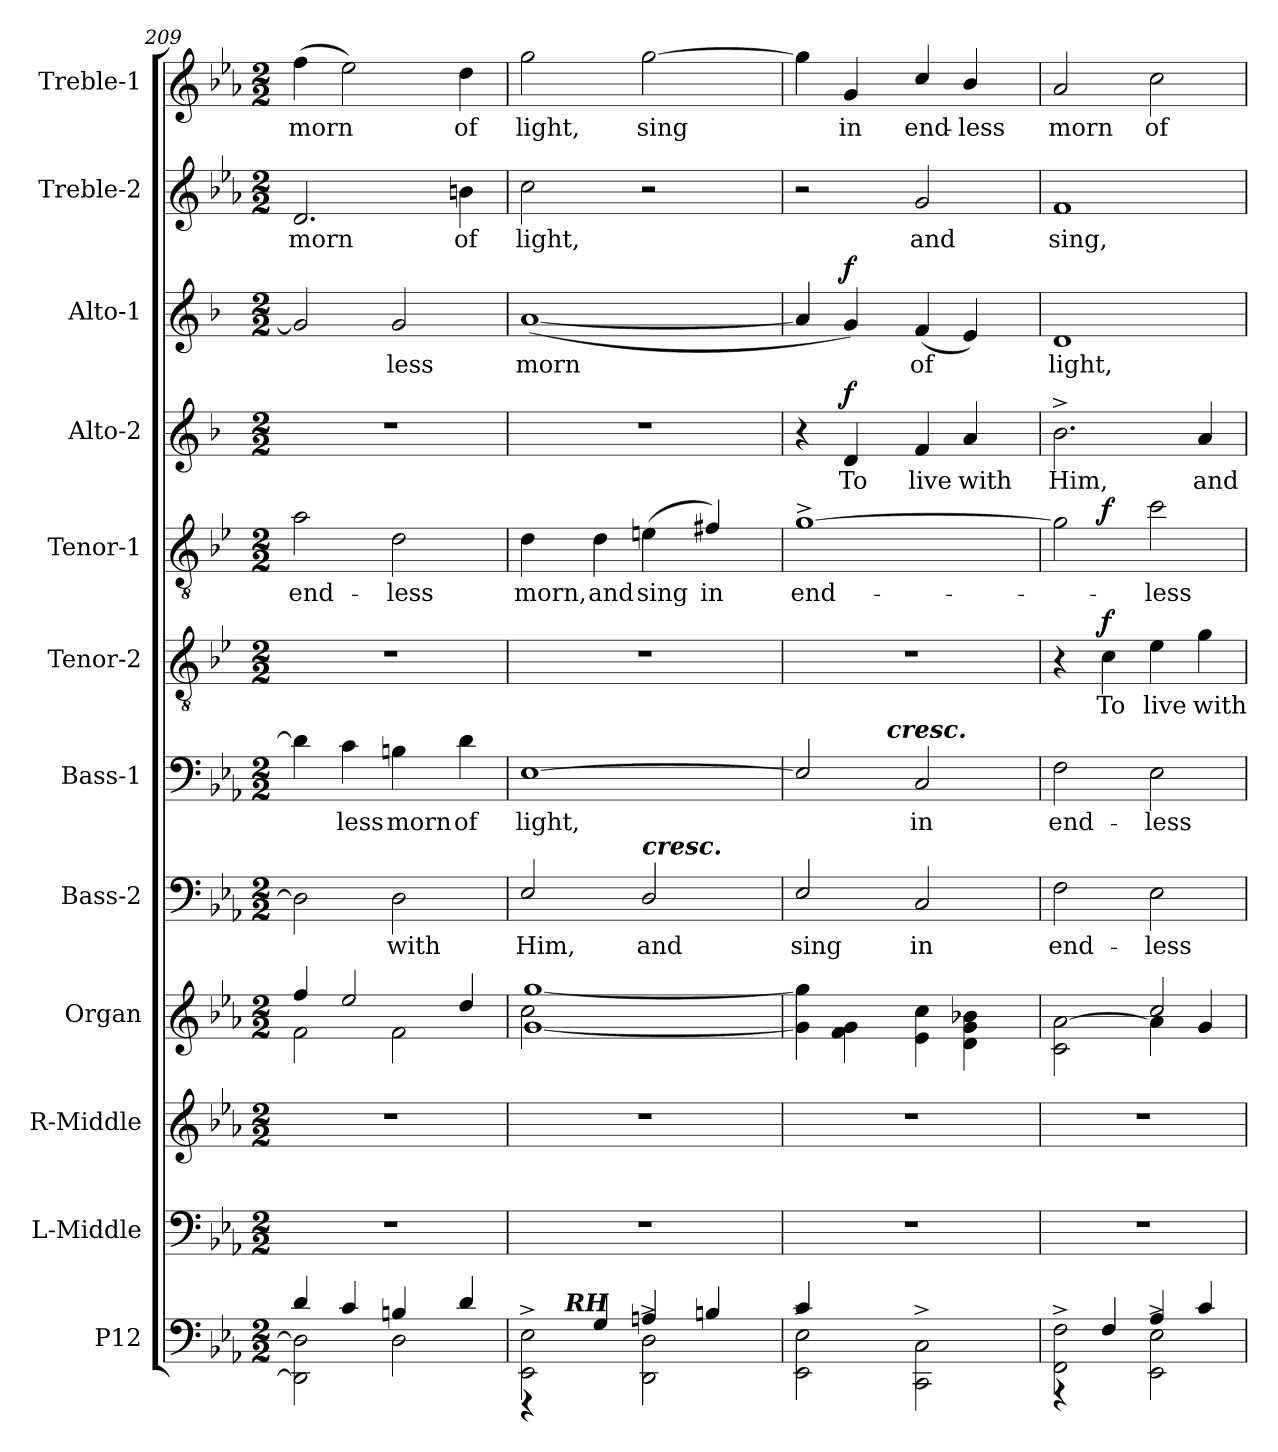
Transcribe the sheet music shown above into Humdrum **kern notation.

**kern	**kern	**kern	**kern	**kern	**text	**kern	**text	**kern	**text	**dynam	**kern	**text	**dynam	**kern	**text	**dynam	**kern	**text	**dynam	**kern	**text	**kern	**text
*part12	*part11	*part10	*part9	*part8	*part8	*part7	*part7	*part6	*part6	*part6	*part5	*part5	*part5	*part4	*part4	*part4	*part3	*part3	*part3	*part2	*part2	*part1	*part1
*staff12	*staff11	*staff10	*staff9	*staff8	*staff8	*staff7	*staff7	*staff6	*staff6	*staff6	*staff5	*staff5	*staff5	*staff4	*staff4	*staff4	*staff3	*staff3	*staff3	*staff2	*staff2	*staff1	*staff1
*I"P12	*I"L-Middle	*I"R-Middle	*I"Organ	*I"Bass-2	*	*I"Bass-1	*	*I"Tenor-2	*	*	*I"Tenor-1	*	*	*I"Alto-2	*	*	*I"Alto-1	*	*	*I"Treble-2	*	*I"Treble-1	*
*	*I'L-M	*	*I'Organ	*I'B2:	*	*I'B1:	*	*I'T2:	*	*	*I'T1:	*	*	*I'A2:	*	*	*I'A1:	*	*	*	*	*	*
*clefF4	*clefF4	*clefG2	*clefG2	*clefF4	*	*clefF4	*	*clefGv2	*	*	*clefGv2	*	*	*clefG2	*	*	*clefG2	*	*	*clefG2	*	*clefG2	*
*	*	*	*	*	*	*	*	*ITrd4c7	*	*	*ITrd4c7	*	*	*ITrd1c2	*	*	*ITrd1c2	*	*	*ITrd-7c-12	*	*ITrd-7c-12	*
*k[b-e-a-]	*k[b-e-a-]	*k[b-e-a-]	*k[b-e-a-]	*k[b-e-a-]	*	*k[b-e-a-]	*	*k[b-e-a-]	*	*	*k[b-e-a-]	*	*	*k[b-e-a-]	*	*	*k[b-e-a-]	*	*	*k[b-e-a-]	*	*k[b-e-a-]	*
*E-:	*E-:	*E-:	*E-:	*E-:	*	*E-:	*	*E-:	*	*	*E-:	*	*	*E-:	*	*	*E-:	*	*	*E-:	*	*E-:	*
*M2/2	*M2/2	*M2/2	*M2/2	*M2/2	*	*M2/2	*	*M2/2	*	*	*M2/2	*	*	*M2/2	*	*	*M2/2	*	*	*M2/2	*	*M2/2	*
=209	=209	=209	=209	=209	=209	=209	=209	=209	=209	=209	=209	=209	=209	=209	=209	=209	=209	=209	=209	=209	=209	=209	=209
*^	*	*	*^	*	*	*	*	*	*	*	*	*	*	*	*	*	*	*	*	*	*	*	*
!	!	!	!	!	!	!	!	!	!	!	!	!	!	!LO:LY:b:color=#000000	!	!	!	!	!	!	!	!	!	!	!
!	!	!	!	!	!	!	!	!	!	!	!	!	!	!	!	!	!	!	!	!	!	!	!LO:LY:b:color=#000000	!	!
!	!	!	!	!	!	!	!	!	!	!	!	!	!	!	!	!	!	!	!	!	!	!	!	!	!LO:LY:b:color=#000000
2DDi\] 2Di]	4di/	1r	1r	2fi\	4ffi/	2Di\]	.	4di\]	.	1r	.	.	2di\	end-	.	1r	.	.	2fi/]	.	.	2.ddi/	morn	(4fffi\	morn
!	!	!	!	!	!	!	!	!	!LO:LY:b:color=#000000	!	!	!	!	!	!	!	!	!	!	!	!	!	!	!	!
.	4ci/	.	.	.	2ee-i/	.	.	4ci\	-less	.	.	.	.	.	.	.	.	.	.	.	.	.	.	2eee-i\)	.
!	!	!	!	!	!	!	!LO:LY:b:color=#000000	!	!	!	!	!	!	!	!	!	!	!	!	!	!	!	!	!	!
!	!	!	!	!	!	!	!	!	!LO:LY:b:color=#000000	!	!	!	!	!	!	!	!	!	!	!	!	!	!	!	!
!	!	!	!	!	!	!	!	!	!	!	!	!	!	!LO:LY:b:color=#000000	!	!	!	!	!	!	!	!	!	!	!
!	!	!	!	!	!	!	!	!	!	!	!	!	!	!	!	!	!	!	!	!LO:LY:b:color=#000000	!	!	!	!	!
2Di\	4Bni/	.	.	2fi\	.	2Di\	with	4Bni\	morn	.	.	.	2Gi\	-less	.	.	.	.	2fi/	-less	.	.	.	.	.
!	!	!	!	!	!	!	!	!	!LO:LY:b:color=#000000	!	!	!	!	!	!	!	!	!	!	!	!	!	!	!	!
!	!	!	!	!	!	!	!	!	!	!	!	!	!	!	!	!	!	!	!	!	!	!	!LO:LY:b:color=#000000	!	!
!	!	!	!	!	!	!	!	!	!	!	!	!	!	!	!	!	!	!	!	!	!	!	!	!	!LO:LY:b:color=#000000
.	4di/	.	.	.	4ddi/	.	.	4di\	of	.	.	.	.	.	.	.	.	.	.	.	.	4bbni\	of	4dddi\	of
!!LO:PB:g=z
=210	=210	=210	=210	=210	=210	=210	=210	=210	=210	=210	=210	=210	=210	=210	=210	=210	=210	=210	=210	=210	=210	=210	=210	=210	=210
!	!	!	!	!	!	!	!LO:LY:b:color=#000000	!	!	!	!	!	!	!	!	!	!	!	!	!	!	!	!	!	!
!	!	!	!	!	!	!	!	!	!LO:LY:b:color=#000000	!	!	!	!	!	!	!	!	!	!	!	!	!	!	!	!
!	!	!	!	!	!	!	!	!	!	!	!	!	!	!LO:LY:b:color=#000000	!	!	!	!	!	!	!	!	!	!	!
!	!	!	!	!	!	!	!	!	!	!	!	!	!	!	!	!	!	!	!	!LO:LY:b:color=#000000	!	!	!	!	!
!	!	!	!	!	!	!	!	!	!	!	!	!	!	!	!	!	!	!	!	!	!	!	!LO:LY:b:color=#000000	!	!
!	!	!	!	!	!	!	!	!	!	!	!	!	!	!	!	!	!	!	!	!	!	!	!	!	!LO:LY:b:color=#000000
*	*^	*	*	*	*	*	*	*	*	*	*	*	*	*	*	*	*	*	*	*	*	*	*	*	*
2EE-i\^ 2E-i^	4r	8ryy	1r	1r	2cci\	[1gi [1ggi	2E-i/	Him,	[1E-i	light,	1r	.	.	4Gi\	morn,	.	1r	.	.	([1gi	morn	.	2ccci\	light,	2gggi\	light,
.	.	64ryy	.	.	.	.	.	.	.	.	.	.	.	.	.	.	.	.	.	.	.	.	.	.	.	.
.	.	256ryy	.	.	.	.	.	.	.	.	.	.	.	.	.	.	.	.	.	.	.	.	.	.	.	.
!	!	!LO:TX:a:Bi:t=RH	!	!	!	!	!	!	!	!	!	!	!	!	!	!	!	!	!	!	!	!	!	!	!	!
.	.	2ryy	.	.	.	.	.	.	.	.	.	.	.	.	.	.	.	.	.	.	.	.	.	.	.	.
!	!	!	!	!	!	!	!	!	!	!	!	!	!	!	!LO:LY:b:color=#000000	!	!	!	!	!	!	!	!	!	!	!
.	4Gi/	.	.	.	.	.	.	.	.	.	.	.	.	4Gi\	and	.	.	.	.	.	.	.	.	.	.	.
!	!	!	!	!	!	!	!	!LO:LY:b:color=#000000	!	!	!	!	!	!	!	!	!	!	!	!	!	!	!	!	!	!
!	!	!	!	!	!	!	!	!	!	!	!	!	!	!	!LO:LY:b:color=#000000	!	!	!	!	!	!	!	!	!	!	!
!	!	!	!	!	!	!	!LO:TX:a:Bi:t=cresc.	!	!	!	!	!	!	!	!	!	!	!	!	!	!	!	!	!	!	!
!	!	!	!	!	!	!	!	!	!	!	!	!	!	!	!	!	!	!	!	!	!	!	!	!	!	!LO:LY:b:color=#000000
2DDi\^ 2Di^	4Ani/	.	.	.	2ryy	.	2Di/	and	.	.	.	.	.	(4Ani\	sing	.	.	.	.	.	.	.	2r	.	[2gggi\	sing
.	.	4ryy	.	.	.	.	.	.	.	.	.	.	.	.	.	.	.	.	.	.	.	.	.	.	.	.
!	!	!	!	!	!	!	!	!	!	!	!	!	!	!	!LO:LY:b:color=#000000	!	!	!	!	!	!	!	!	!	!	!
.	4Bni/	.	.	.	.	.	.	.	.	.	.	.	.	4Bni/)	in	.	.	.	.	.	.	.	.	.	.	.
.	.	16ryy	.	.	.	.	.	.	.	.	.	.	.	.	.	.	.	.	.	.	.	.	.	.	.	.
.	.	32ryy	.	.	.	.	.	.	.	.	.	.	.	.	.	.	.	.	.	.	.	.	.	.	.	.
.	.	128.ryy	.	.	.	.	.	.	.	.	.	.	.	.	.	.	.	.	.	.	.	.	.	.	.	.
*	*v	*v	*	*	*	*	*	*	*	*	*	*	*	*	*	*	*	*	*	*	*	*	*	*	*	*
=211	=211	=211	=211	=211	=211	=211	=211	=211	=211	=211	=211	=211	=211	=211	=211	=211	=211	=211	=211	=211	=211	=211	=211	=211	=211
*	*^	*	*	*	*	*	*	*	*	*	*	*	*	*	*	*	*	*	*	*	*	*	*	*	*
!	!	!	!	!	!	!	!	!LO:LY:b:color=#000000	!	!	!	!	!	!	!	!	!	!	!	!	!	!	!	!	!	!
*	*v	*v	*	*	*	*	*	*	*	*	*	*	*	*	*	*	*	*	*	*	*	*	*	*	*	*
*	*^	*	*	*	*	*	*	*	*	*	*	*	*	*	*	*	*	*	*	*	*	*	*	*	*
!	!	!	!	!	!	!	!	!	!	!	!	!	!	!	!LO:LY:b:color=#000000	!	!	!	!	!	!	!	!	!	!	!
*	*v	*v	*	*	*	*	*	*	*^	*	*	*	*	*	*	*	*	*	*	*	*	*	*	*	*	*
2EE-i\^ 2E-i^	4ci/	1r	1r	1ryy	4gi\] 4ggi]	2E-i/	sing	2E-i/]	4ryy	.	1r	.	.	[1c^i	end-	.	4r	.	.	4gi/]	.	.	2r	.	4gggi\]	.
!	!	!	!	!	!	!	!	!	!	!	!	!	!	!	!	!	!	!LO:LY:b:color=#000000	!	!	!	!	!	!	!	!
!	!	!	!	!	!	!	!	!	!	!	!	!	!	!	!	!	!	!	!	!	!	!	!	!	!	!LO:LY:b:color=#000000
.	4ryy	.	.	.	4fi\ 4gi	.	.	.	8ryy	.	.	.	.	.	.	.	4ci/	To	f	4fi/)	.	f	.	.	4ggi/	in
.	.	.	.	.	.	.	.	.	64ryy	.	.	.	.	.	.	.	.	.	.	.	.	.	.	.	.	.
.	.	.	.	.	.	.	.	.	512ryy	.	.	.	.	.	.	.	.	.	.	.	.	.	.	.	.	.
!	!	!	!	!	!	!	!	!	!LO:TX:a:Bi:t=cresc.	!	!	!	!	!	!	!	!	!	!	!	!	!	!	!	!	!
.	.	.	.	.	.	.	.	.	2ryy	.	.	.	.	.	.	.	.	.	.	.	.	.	.	.	.	.
!	!	!	!	!	!	!	!LO:LY:b:color=#000000	!	!	!	!	!	!	!	!	!	!	!	!	!	!	!	!	!	!	!
!	!	!	!	!	!	!	!	!	!	!LO:LY:b:color=#000000	!	!	!	!	!	!	!	!	!	!	!	!	!	!	!	!
!	!	!	!	!	!	!	!	!	!	!	!	!	!	!	!	!	!	!LO:LY:b:color=#000000	!	!	!	!	!	!	!	!
!	!	!	!	!	!	!	!	!	!	!	!	!	!	!	!	!	!	!	!	!	!LO:LY:b:color=#000000	!	!	!	!	!
!	!	!	!	!	!	!	!	!	!	!	!	!	!	!	!	!	!	!	!	!	!	!	!	!LO:LY:b:color=#000000	!	!
!	!	!	!	!	!	!	!	!	!	!	!	!	!	!	!	!	!	!	!	!	!	!	!	!	!	!LO:LY:b:color=#000000
2CCi\^ 2Ci^	2ryy	.	.	.	4e-i\ 4cci	2Ci/	in	2Ci/	.	in	.	.	.	.	.	.	4e-i/	live	.	(4e-i/	of	.	2ggi/	and	4ccci/	end-
!	!	!	!	!	!	!	!	!	!	!	!	!	!	!	!	!	!	!LO:LY:b:color=#000000	!	!	!	!	!	!	!	!
!	!	!	!	!	!	!	!	!	!	!	!	!	!	!	!	!	!	!	!	!	!	!	!	!	!	!LO:LY:b:color=#000000
.	.	.	.	.	4di\ 4gi 4b-Xi	.	.	.	.	.	.	.	.	.	.	.	4gi/	with	.	4di/)	.	.	.	.	4bb-i/	-less
.	.	.	.	.	.	.	.	.	16ryy	.	.	.	.	.	.	.	.	.	.	.	.	.	.	.	.	.
.	.	.	.	.	.	.	.	.	32ryy	.	.	.	.	.	.	.	.	.	.	.	.	.	.	.	.	.
.	.	.	.	.	.	.	.	.	128..ryy	.	.	.	.	.	.	.	.	.	.	.	.	.	.	.	.	.
*	*	*	*	*	*	*	*	*v	*v	*	*	*	*	*	*	*	*	*	*	*	*	*	*	*	*	*
=212	=212	=212	=212	=212	=212	=212	=212	=212	=212	=212	=212	=212	=212	=212	=212	=212	=212	=212	=212	=212	=212	=212	=212	=212	=212
*	*	*	*	*	*	*	*	*^	*	*	*	*	*	*	*	*	*	*	*	*	*	*	*	*	*
!	!	!	!	!	!	!	!LO:LY:b:color=#000000	!	!	!	!	!	!	!	!	!	!	!	!	!	!	!	!	!	!	!
*	*	*	*	*	*	*	*	*v	*v	*	*	*	*	*	*	*	*	*	*	*	*	*	*	*	*	*
*	*	*	*	*	*	*	*	*^	*	*	*	*	*	*	*	*	*	*	*	*	*	*	*	*	*
!	!	!	!	!	!	!	!	!	!	!LO:LY:b:color=#000000	!	!	!	!	!	!	!	!	!	!	!	!	!	!	!	!
*	*	*	*	*	*	*	*	*v	*v	*	*	*	*	*	*	*	*	*	*	*	*	*	*	*	*	*
*	*	*	*	*	*	*	*	*^	*	*	*	*	*	*	*	*	*	*	*	*	*	*	*	*	*
!	!	!	!	!	!	!	!	!	!	!	!	!	!	!	!	!	!	!LO:LY:b:color=#000000	!	!	!	!	!	!	!	!
*	*	*	*	*	*	*	*	*v	*v	*	*	*	*	*	*	*	*	*	*	*	*	*	*	*	*	*
*	*	*	*	*	*	*	*	*^	*	*	*	*	*	*	*	*	*	*	*	*	*	*	*	*	*
!	!	!	!	!	!	!	!	!	!	!	!	!	!	!	!	!	!	!	!	!	!LO:LY:b:color=#000000	!	!	!	!	!
*	*	*	*	*	*	*	*	*v	*v	*	*	*	*	*	*	*	*	*	*	*	*	*	*	*	*	*
*	*	*	*	*	*	*	*	*^	*	*	*	*	*	*	*	*	*	*	*	*	*	*	*	*	*
!	!	!	!	!	!	!	!	!	!	!	!	!	!	!	!	!	!	!	!	!	!	!	!	!LO:LY:b:color=#000000	!	!
*	*	*	*	*	*	*	*	*v	*v	*	*	*	*	*	*	*	*	*	*	*	*	*	*	*	*	*
*	*	*	*	*	*	*	*	*^	*	*	*	*	*	*	*	*	*	*	*	*	*	*	*	*	*
!	!	!	!	!	!	!	!	!	!	!	!	!	!	!	!	!	!	!	!	!	!	!	!	!	!	!LO:LY:b:color=#000000
*	*	*	*	*	*	*	*	*v	*v	*	*	*	*	*^	*	*	*	*	*	*	*	*	*	*	*	*
2FFi\^ 2Fi^	4r	1r	1r	2ryy	2ci\ [2a-i	2Fi\	end-	2Fi\	end-	4r	.	.	2ci\]	4ryy	.	.	2.a-^i\	Him,	.	1ci	light,	.	1ffi	sing,	2aa-i/	morn
!	!	!	!	!	!	!	!	!	!	!	!LO:LY:b:color=#000000	!	!	!	!	!	!	!	!	!	!	!	!	!	!	!
.	4Fi/	.	.	.	.	.	.	.	.	4Fi\	To	f	.	2.ryy	.	f	.	.	.	.	.	.	.	.	.	.
!	!	!	!	!	!	!	!LO:LY:b:color=#000000	!	!	!	!	!	!	!	!	!	!	!	!	!	!	!	!	!	!	!
!	!	!	!	!	!	!	!	!	!LO:LY:b:color=#000000	!	!	!	!	!	!	!	!	!	!	!	!	!	!	!	!	!
!	!	!	!	!	!	!	!	!	!	!	!LO:LY:b:color=#000000	!	!	!	!	!	!	!	!	!	!	!	!	!	!	!
!	!	!	!	!	!	!	!	!	!	!	!	!	!	!	!LO:LY:b:color=#000000	!	!	!	!	!	!	!	!	!	!	!
!	!	!	!	!	!	!	!	!	!	!	!	!	!	!	!	!	!	!	!	!	!	!	!	!	!	!LO:LY:b:color=#000000
2EE-i\^ 2E-i^	4A-i/	.	.	2cci/	4a-i\]	2E-i\	-less	2E-i\	-less	4A-i\	live	.	2fi\	.	-less	.	.	.	.	.	.	.	.	.	2ccci\	of
!	!	!	!	!	!	!	!	!	!	!	!LO:LY:b:color=#000000	!	!	!	!	!	!	!	!	!	!	!	!	!	!	!
!	!	!	!	!	!	!	!	!	!	!	!	!	!	!	!	!	!	!LO:LY:b:color=#000000	!	!	!	!	!	!	!	!
.	4ci/	.	.	.	4gi/	.	.	.	.	4ci\	with	.	.	.	.	.	4gi/	and	.	.	.	.	.	.	.	.
*v	*v	*	*	*v	*v	*	*	*	*	*	*	*	*v	*v	*	*	*	*	*	*	*	*	*	*	*	*
=	=	=	=	=	=	=	=	=	=	=	=	=	=	=	=	=	=	=	=	=	=	=	=
*-	*-	*-	*-	*-	*-	*-	*-	*-	*-	*-	*-	*-	*-	*-	*-	*-	*-	*-	*-	*-	*-	*-	*-
